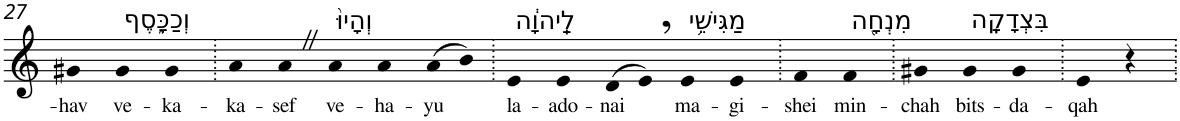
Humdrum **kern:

**kern	**text
*part1	*part1
*staff1	*staff1
*I"Piano	*
*I'Pno	*
!!LO:PB:g=z
*clefG2	*
*k[]	*
=27	=27
!	!LO:LY:b
4g#X	-hav
!LO:TX:a:t=וְכַכָּ֑סֶף	!
!	!LO:LY:b
4g#	ve-
!	!LO:LY:b
4g#	-ka-
=28.	=28.
!	!LO:LY:b
4a	-ka-
!	!LO:LY:b
4aZ	-sef
!LO:TX:a:t=וְהָיוּ֙	!
!	!LO:LY:b
4a	ve-
!	!LO:LY:b
4a	-ha-
!	!LO:LY:b
(>8a	-yu
8b)	.
=29.	=29.
!LO:TX:a:t=לַֽיהוָ֔ה	!
!	!LO:LY:b
4e	la-
!	!LO:LY:b
4e	-ado-
!	!LO:LY:b
(>8d	-nai
8e,)	.
!LO:TX:a:t=מַגִּישֵׁ֥י	!
!	!LO:LY:b
4e	ma-
!	!LO:LY:b
4e	-gi-
=30.	=30.
!	!LO:LY:b
4f	-shei
!LO:TX:a:t=מִנְחָ֖ה	!
!	!LO:LY:b
4f	min-
=31.	=31.
!	!LO:LY:b
4g#X	-chah
!LO:TX:a:t=בִּצְדָקָֽה	!
!	!LO:LY:b
4g#	bits-
!	!LO:LY:b
4g#	-da-
=32.	=32.
!	!LO:LY:b
4e	-qah
4r	.
=.	=.
*-	*-
